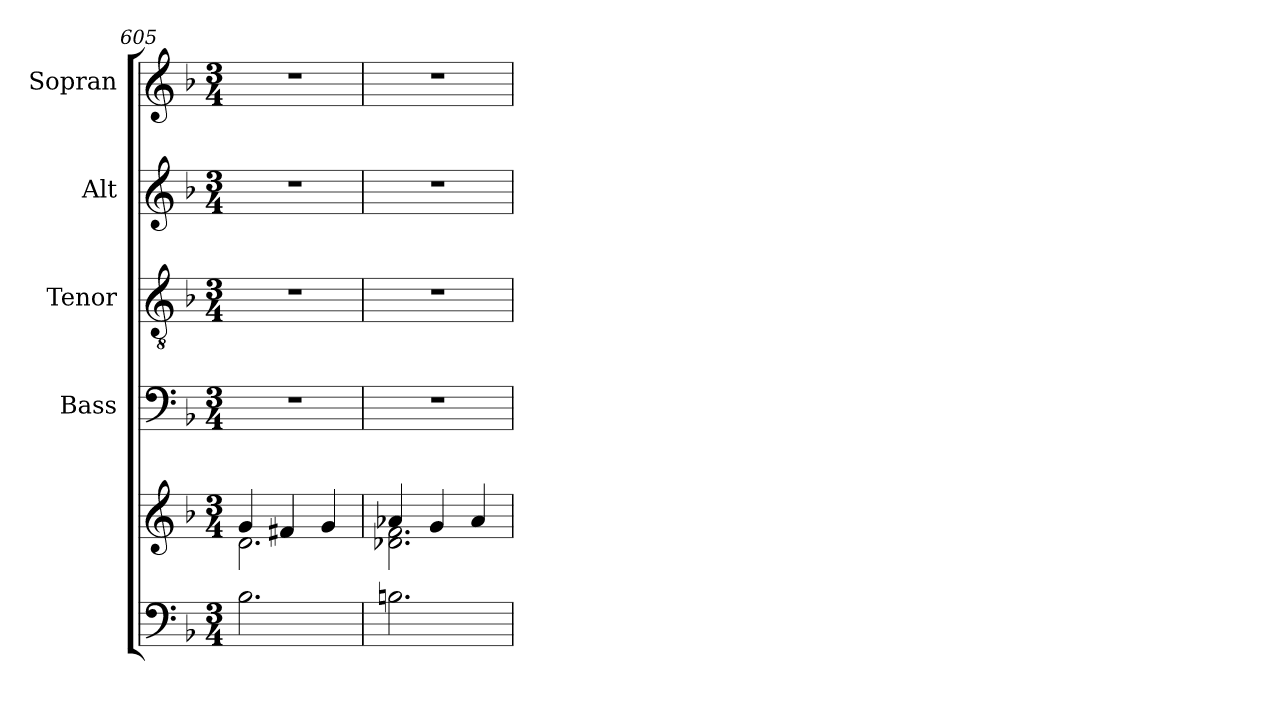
**kern	**kern	**kern	**kern	**kern	**kern
*part5	*part5	*part4	*part3	*part2	*part1
*staff6	*staff5	*staff4	*staff3	*staff2	*staff1
*	*	*I"Bass	*I"Tenor	*I"Alt	*I"Sopran
*	*	*I'B.	*I'T.	*I'A.	*I'S.
*clefF4	*clefG2	*clefF4	*clefGv2	*clefG2	*clefG2
*k[b-]	*k[b-]	*k[b-]	*k[b-]	*k[b-]	*k[b-]
*F:	*F:	*F:	*F:	*F:	*F:
*M3/4	*M3/4	*M3/4	*M3/4	*M3/4	*M3/4
=605	=605	=605	=605	=605	=605
*	*^	*	*	*	*
2.B-\	4g/	2.d\	2.r	2.r	2.r	2.r
.	4f#X/	.	.	.	.	.
.	4g/	.	.	.	.	.
=606	=606	=606	=606	=606	=606	=606
2.Bn\	4a-X/	2.d-X\ 2.f\	2.r	2.r	2.r	2.r
.	4g/	.	.	.	.	.
.	4a-/	.	.	.	.	.
*	*v	*v	*	*	*	*
=	=	=	=	=	=
*-	*-	*-	*-	*-	*-
